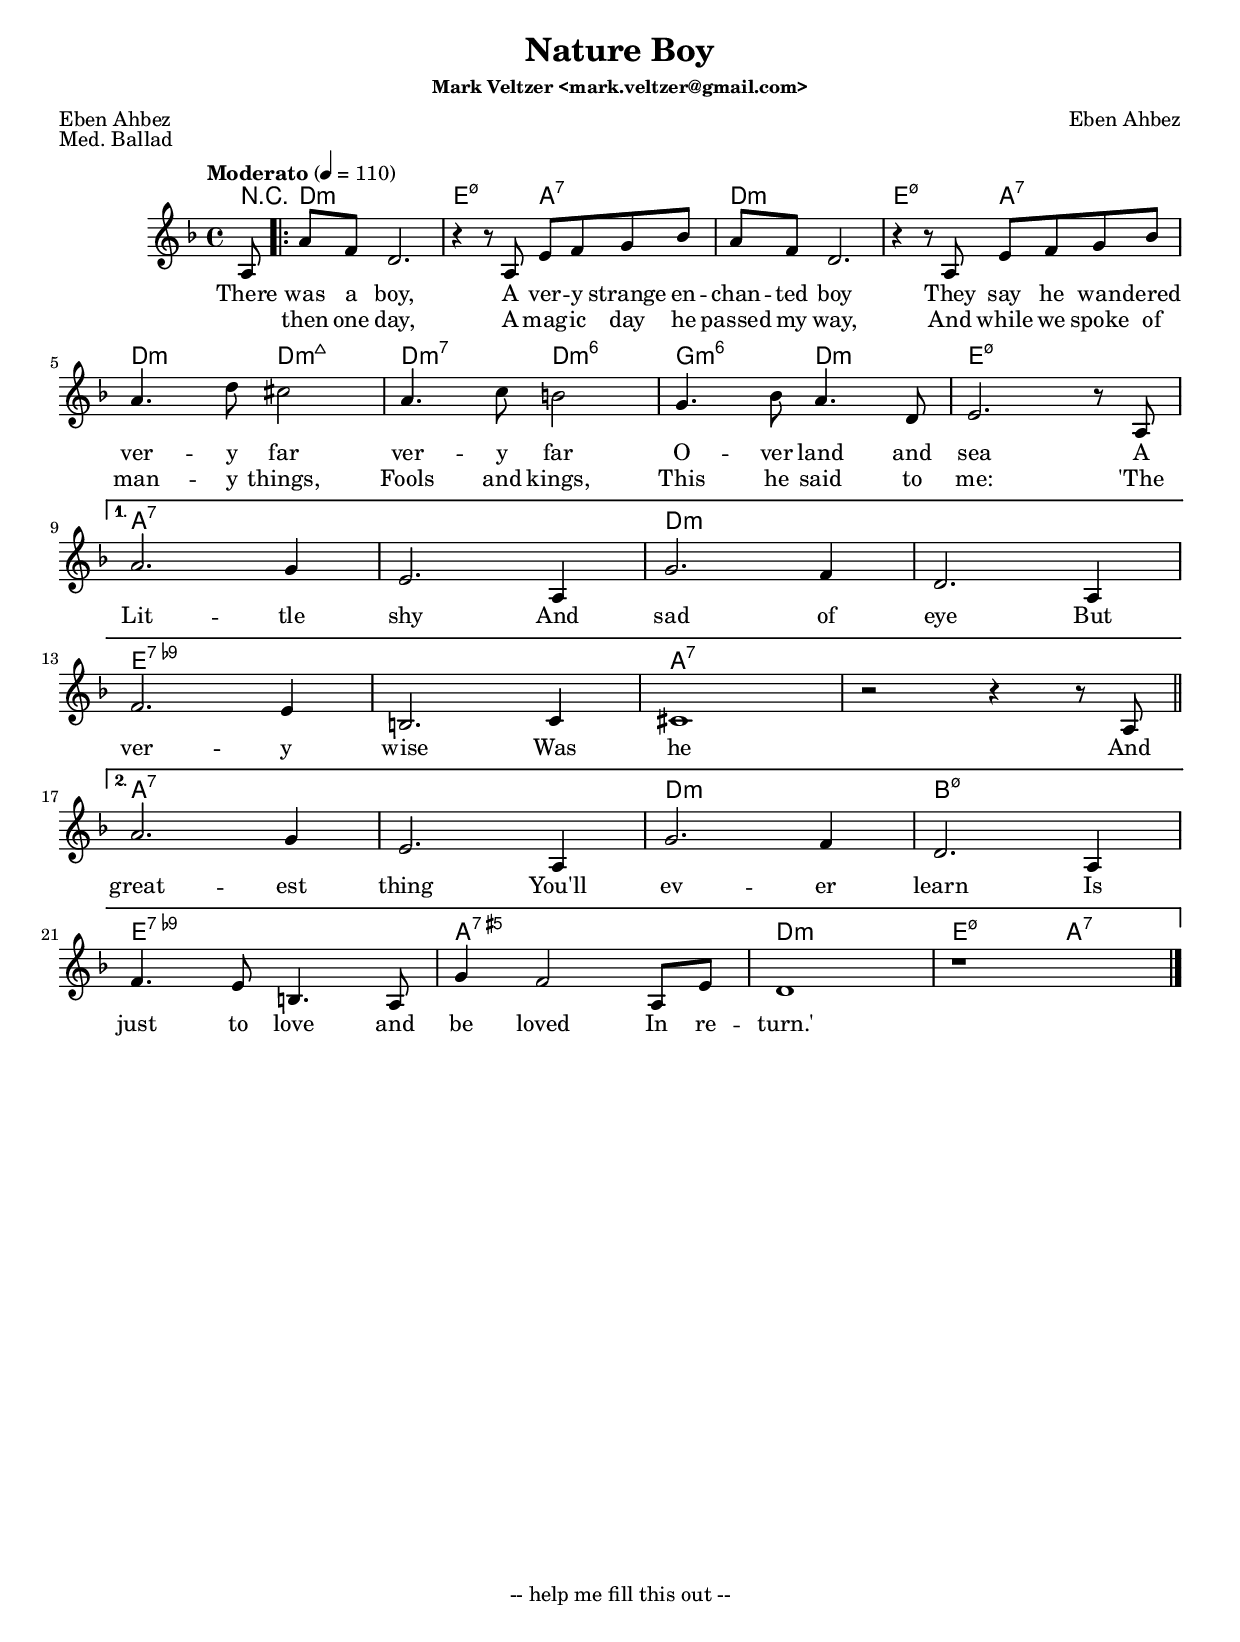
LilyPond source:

\include "src/include/common.lyi"
\header {
	title="Nature Boy"
	subtitle=""
	composer="Eben Ahbez"
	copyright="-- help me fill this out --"
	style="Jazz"
	piece="Med. Ballad"
	poet="Eben Ahbez"

	completion="5"
	note="7th bar of letters A and B were originally 2 bars each. Melody is straight eights, though rather freely interpreted rhythmically."
	url="http://www.youtube.com/watch?v=Iq0XJCJ1Srw"

	uuid="13d57a4a-a26f-11df-8711-0019d11e5a41"
}

%{
	TODO:
	- fill in the copyright
%}

myChords=\chordmode {
	\startChords

	\startSong

	\partial 8 r8 |

	\startPart
	\repeat volta 2 {
		d1:m | e2:m7.5- a2:7 | d1:m | e2:m7.5- a2:7 | \myEndLine
		d2:m d2:m7+ | d2:m7 d2:m6 | g2:m6 d2:m | e1:m7.5- | \myEndLine
	}
	\alternative {
		{
			a1:7 | a1:7 | d1:m | d1:m | \myEndLine
			e1:7.9- | e1:7.9- | a1:7 | a:7 | \myEndLine
			\endPart
		}
		{
			a1:7 | a1:7 | d1:m | b1:m7.5- | \myEndLine
			e1:7.9- | a1:7.5+ | d1:m | e2:m7.5- a2:7 | \myEndLine
			\endPart
		}
	}

	\endSong

	\endChords
}
myVoice=\relative a {
	%% http://en.wikipedia.org/wiki/Tempo
	\tempo "Moderato" 4 = 110
	\time 4/4
	\key d \minor
	\partial 8 a8 |
	\repeat volta 2 {
		a'8 f d2. | r4 r8 a e' f g bes | a f d2. | r4 r8 a e' f g bes |
		a4. d8 cis2 | a4. c8 b2 | g4. bes8 a4. d,8 | e2. r8 a, |
	}
	\alternative {
		{
			a'2. g4 | e2. a,4 | g'2. f4 | d2. a4 |
			f'2. e4 | b2. c4 | cis1 | r2 r4 r8 a |
		}
		{
			a'2. g4 | e2. a,4 | g'2. f4 | d2. a4 |
			f'4. e8 b4. a8 | g'4 f2 a,8 e' | d1 | r |
		}
	}
}

myLyrics=\lyricmode {
	There was a boy,
	A ver -- y strange en -- chan -- ted boy
	They say he wan -- dered ver -- y far ver -- y far
	O -- ver land and sea
	A Lit -- tle shy
	And sad of eye
	But ver -- y wise
	Was he

	And

	great -- est thing
	You'll ev -- er learn
	Is just to love and be loved
	In re -- turn.'
}
myLyricsmore=\lyricmode {
	_ then one day,
	A mag -- ic day he passed my way,
	And while we spoke of man -- y things, Fools and kings,
	This he said to me: 'The
}
%% score for printing
\score {
	<<
		\new ChordNames="mychords" \myChords
		\new Voice="myvoice" \myVoice
		\new Lyrics \lyricsto "myvoice" \myLyrics
		\new Lyrics \lyricsto "myvoice" \myLyricsmore
	>>
	\layout {
	}
}
%% score for midi
\score {
	\unfoldRepeats
	<<
		\new ChordNames="mychords" \myChords
		\new Voice="myvoice" \myVoice
	>>
	\midi {
	}
}
